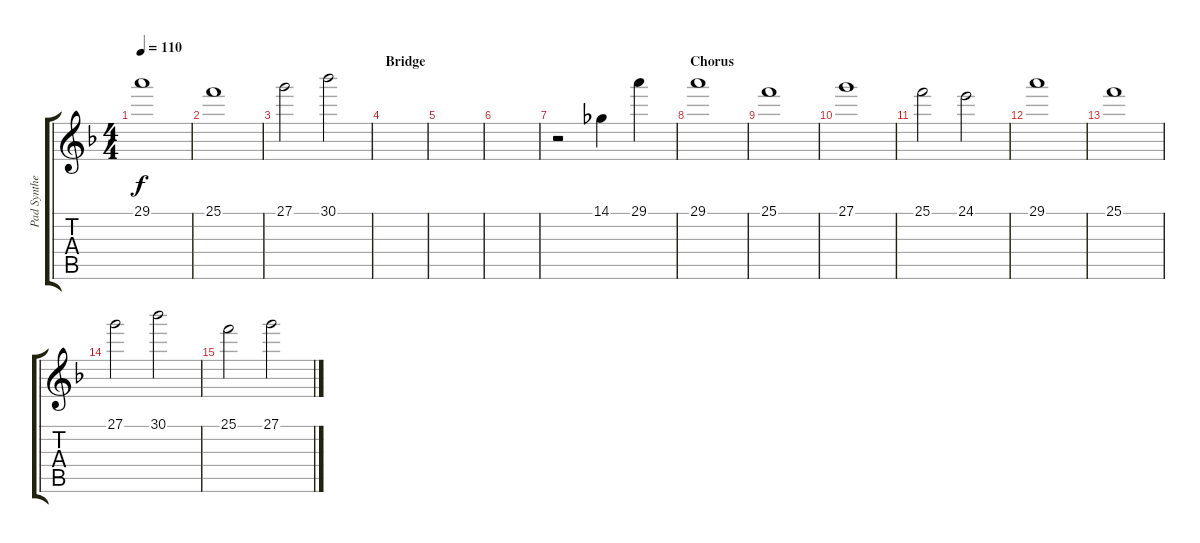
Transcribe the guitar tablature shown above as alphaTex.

\track ("Pad Synthesizer (by JWP) (Staff 1)" "Pad Synthe") {instrument pad2warm}
\staff {score tabs}
\tuning (E4 B3 G3 D3 A2 E2) {hide}
\ts (4 4)
\tempo 110
\clef g2
\ks dminor
29.1.1{dy f} |
25.1.1 |
27.1.2 30.1.2 |
\section ("" "Bridge")
|
|
|
r.2 14.1.4 29.1.4 |
\section ("" "Chorus")
29.1.1 |
25.1.1 |
27.1.1 |
25.1.2 24.1.2 |
29.1.1 |
25.1.1 |
27.1.2 30.1.2 |
25.1.2 27.1.2
